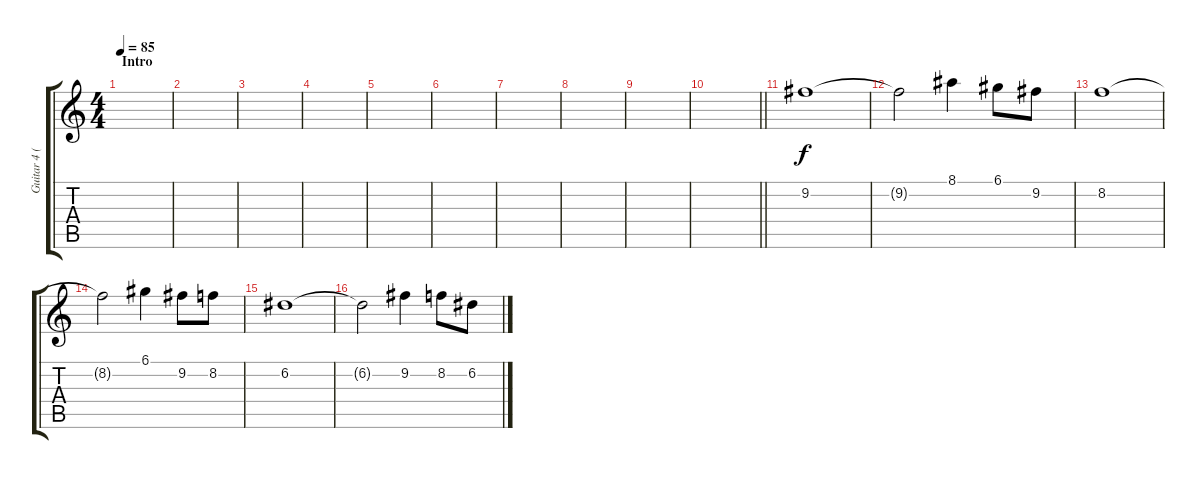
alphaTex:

\track ("Guitar 4 (Overdub)" "Guitar 4 (") {instrument electricguitarclean}
\staff {score tabs}
\tuning (D4 A3 F3 C3 G2 C2) {hide}
\ts (4 4)
\section ("" "Intro")
\tempo 85
\clef g2
\ks c
|
|
|
|
|
|
|
|
|
\barLineRight lightlight
|
9.2.1 |
9.2{t}.2 8.1.4 6.1.8 9.2.8 |
8.2.1 |
8.2{t}.2 6.1.4 9.2.8 8.2.8 |
6.2.1 |
6.2{t}.2 9.2.4 8.2.8 6.2.8
